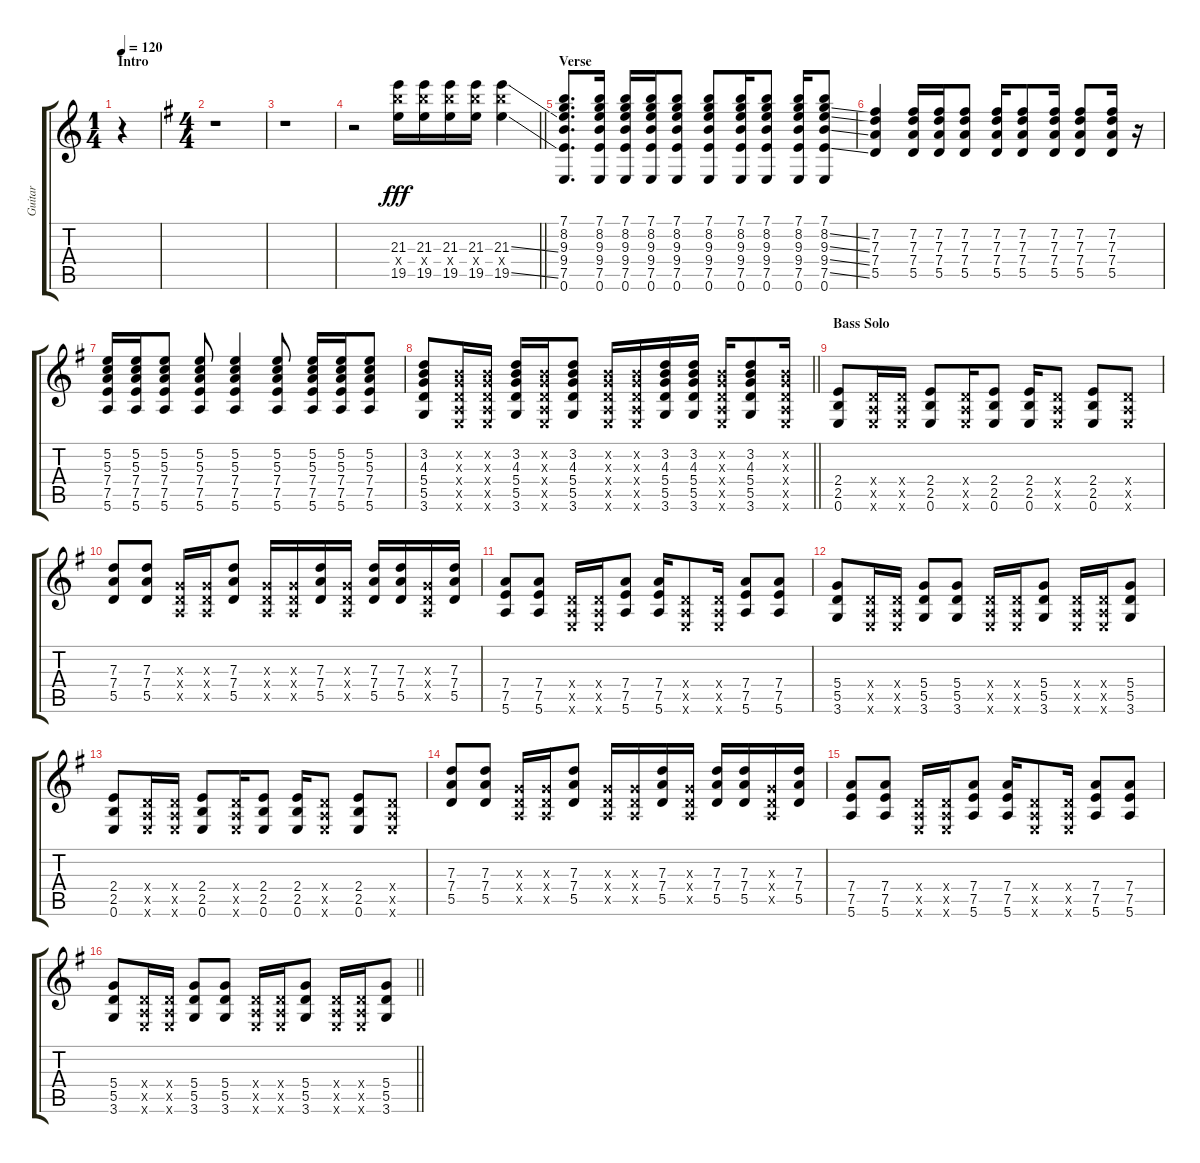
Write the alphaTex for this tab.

\track ("Guitar" "Guitar") {instrument electricguitarclean}
\staff {score tabs}
\tuning (E4 B3 G3 D3 A2 E2) {hide}
\ts (1 4)
\section ("" "Intro")
\tempo 120
\clef g2
\ks c
r.4{dy fff instrument electricguitarclean} |
\ts (4 4)
\ks g
r.1 |
r.1 |
\barLineRight lightlight
\ks eminor
r.2 (21.3 21.4{x} 19.5).16 (21.3 21.4{x} 19.5).16 (21.3 21.4{x} 19.5).16 (21.3 21.4{x} 19.5).16 (21.3{ss} 21.4{x} 19.5{ss}).4 |
\section ("" "Verse")
(7.1 8.2 9.3 9.4 7.5 0.6).8{d} (7.1 8.2 9.3 9.4 7.5 0.6).16 (7.1 8.2 9.3 9.4 7.5 0.6).16 (7.1 8.2 9.3 9.4 7.5 0.6).16 (7.1 8.2 9.3 9.4 7.5 0.6).8 (7.1 8.2 9.3 9.4 7.5 0.6).8 (7.1 8.2 9.3 9.4 7.5 0.6).16 (7.1 8.2 9.3 9.4 7.5 0.6).8 (7.1 8.2 9.3 9.4 7.5 0.6).16 (7.1 8.2{ss} 9.3{ss} 9.4{ss} 7.5{ss} 0.6).8 |
(7.2 7.3 7.4 5.5).4 (7.2 7.3 7.4 5.5).16 (7.2 7.3 7.4 5.5).16 (7.2 7.3 7.4 5.5).8 (7.2 7.3 7.4 5.5).16 (7.2 7.3 7.4 5.5).8 (7.2 7.3 7.4 5.5).16 (7.2 7.3 7.4 5.5).8 (7.2 7.3 7.4 5.5).16 r.16 |
(5.2 5.3 7.4 7.5 5.6).16 (5.2 5.3 7.4 7.5 5.6).16 (5.2 5.3 7.4 7.5 5.6).8 (5.2 5.3 7.4 7.5 5.6).8 (5.2 5.3 7.4 7.5 5.6).4 (5.2 5.3 7.4 7.5 5.6).8 (5.2 5.3 7.4 7.5 5.6).16 (5.2 5.3 7.4 7.5 5.6).16 (5.2 5.3 7.4 7.5 5.6).8 |
\barLineRight lightlight
(3.2 4.3 5.4 5.5 3.6).8 (0.2{x} 0.3{x} 0.4{x} 0.5{x} 0.6{x}).16 (0.2{x} 0.3{x} 0.4{x} 0.5{x} 0.6{x}).16 (3.2 4.3 5.4 5.5 3.6).16 (0.2{x} 0.3{x} 0.4{x} 0.5{x} 0.6{x}).16 (3.2 4.3 5.4 5.5 3.6).8 (0.2{x} 0.3{x} 0.4{x} 0.5{x} 0.6{x}).16 (0.2{x} 0.3{x} 0.4{x} 0.5{x} 0.6{x}).16 (3.2 4.3 5.4 5.5 3.6).16 (3.2 4.3 5.4 5.5 3.6).16 (0.2{x} 0.3{x} 0.4{x} 0.5{x} 0.6{x}).16 (3.2 4.3 5.4 5.5 3.6).8 (0.2{x} 0.3{x} 0.4{x} 0.5{x} 0.6{x}).16 |
\section ("" "Bass Solo")
(2.4 2.5 0.6).8 (0.4{x} 0.5{x} 0.6{x}).16 (0.4{x} 0.5{x} 0.6{x}).16 (2.4 2.5 0.6).8 (0.4{x} 0.5{x} 0.6{x}).16 (2.4 2.5 0.6).8 (2.4 2.5 0.6).16 (0.4{x} 0.5{x} 0.6{x}).8 (2.4 2.5 0.6).8 (0.4{x} 0.5{x} 0.6{x}).8 |
(7.3 7.4 5.5).8 (7.3 7.4 5.5).8 (0.3{x} 0.4{x} 0.5{x}).16 (0.3{x} 0.4{x} 0.5{x}).16 (7.3 7.4 5.5).8 (0.3{x} 0.4{x} 0.5{x}).16 (0.3{x} 0.4{x} 0.5{x}).16 (7.3 7.4 5.5).16 (0.3{x} 0.4{x} 0.5{x}).16 (7.3 7.4 5.5).16 (7.3 7.4 5.5).16 (0.3{x} 0.4{x} 0.5{x}).16 (7.3 7.4 5.5).16 |
(7.4 7.5 5.6).8 (7.4 7.5 5.6).8 (0.4{x} 0.5{x} 0.6{x}).16 (0.4{x} 0.5{x} 0.6{x}).16 (7.4 7.5 5.6).8 (7.4 7.5 5.6).16 (0.4{x} 0.5{x} 0.6{x}).8 (0.4{x} 0.5{x} 0.6{x}).16 (7.4 7.5 5.6).8 (7.4 7.5 5.6).8 |
(5.4 5.5 3.6).8 (0.4{x} 0.5{x} 0.6{x}).16 (0.4{x} 0.5{x} 0.6{x}).16 (5.4 5.5 3.6).8 (5.4 5.5 3.6).8 (0.4{x} 0.5{x} 0.6{x}).16 (0.4{x} 0.5{x} 0.6{x}).16 (5.4 5.5 3.6).8 (0.4{x} 0.5{x} 0.6{x}).16 (0.4{x} 0.5{x} 0.6{x}).16 (5.4 5.5 3.6).8 |
(2.4 2.5 0.6).8 (0.4{x} 0.5{x} 0.6{x}).16 (0.4{x} 0.5{x} 0.6{x}).16 (2.4 2.5 0.6).8 (0.4{x} 0.5{x} 0.6{x}).16 (2.4 2.5 0.6).8 (2.4 2.5 0.6).16 (0.4{x} 0.5{x} 0.6{x}).8 (2.4 2.5 0.6).8 (0.4{x} 0.5{x} 0.6{x}).8 |
(7.3 7.4 5.5).8 (7.3 7.4 5.5).8 (0.3{x} 0.4{x} 0.5{x}).16 (0.3{x} 0.4{x} 0.5{x}).16 (7.3 7.4 5.5).8 (0.3{x} 0.4{x} 0.5{x}).16 (0.3{x} 0.4{x} 0.5{x}).16 (7.3 7.4 5.5).16 (0.3{x} 0.4{x} 0.5{x}).16 (7.3 7.4 5.5).16 (7.3 7.4 5.5).16 (0.3{x} 0.4{x} 0.5{x}).16 (7.3 7.4 5.5).16 |
(7.4 7.5 5.6).8 (7.4 7.5 5.6).8 (0.4{x} 0.5{x} 0.6{x}).16 (0.4{x} 0.5{x} 0.6{x}).16 (7.4 7.5 5.6).8 (7.4 7.5 5.6).16 (0.4{x} 0.5{x} 0.6{x}).8 (0.4{x} 0.5{x} 0.6{x}).16 (7.4 7.5 5.6).8 (7.4 7.5 5.6).8 |
\barLineRight lightlight
(5.4 5.5 3.6).8 (0.4{x} 0.5{x} 0.6{x}).16 (0.4{x} 0.5{x} 0.6{x}).16 (5.4 5.5 3.6).8 (5.4 5.5 3.6).8 (0.4{x} 0.5{x} 0.6{x}).16 (0.4{x} 0.5{x} 0.6{x}).16 (5.4 5.5 3.6).8 (0.4{x} 0.5{x} 0.6{x}).16 (0.4{x} 0.5{x} 0.6{x}).16 (5.4 5.5 3.6).8
